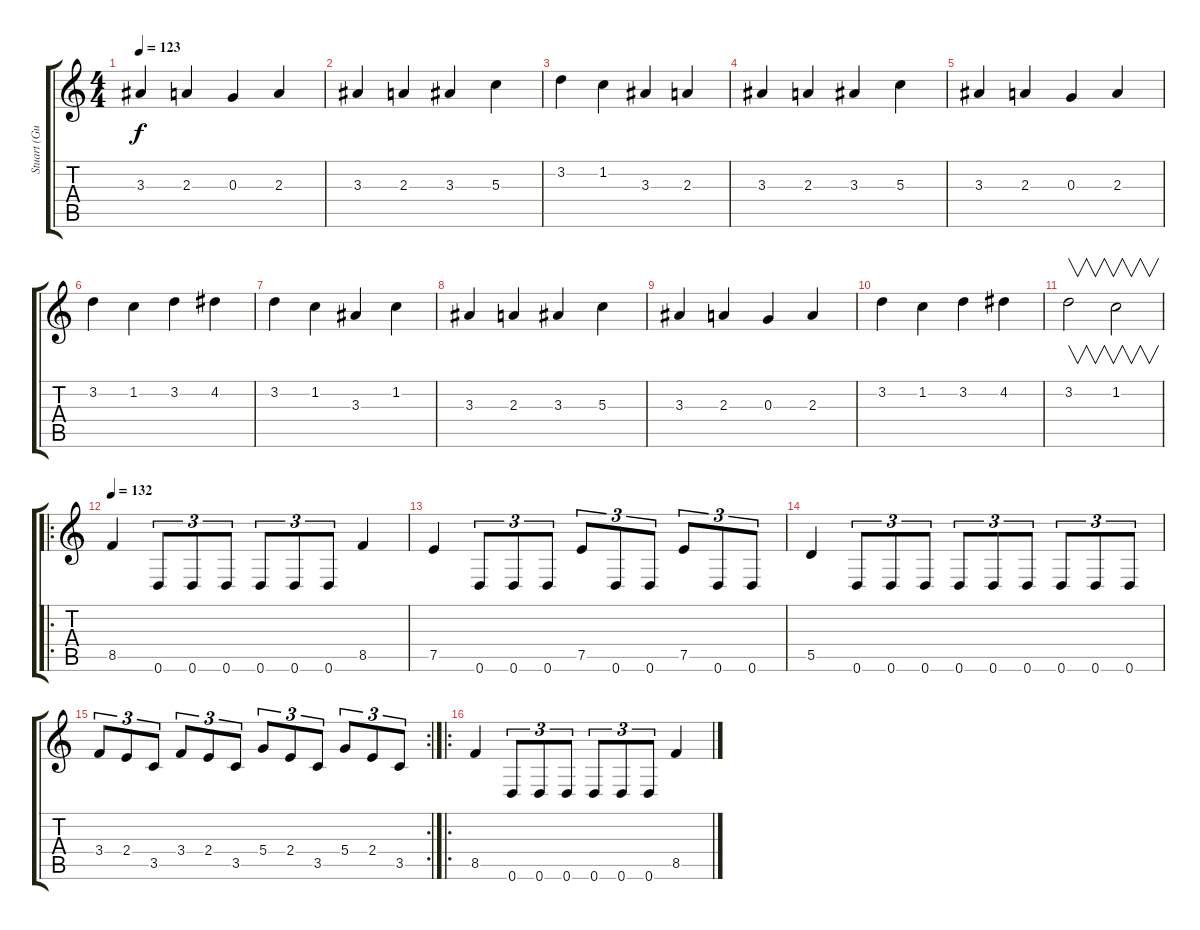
\track ("Stuart (Guitar)" "Stuart (Gu") {instrument distortionguitar}
\staff {score tabs}
\tuning (E4 B3 G3 D3 A2 D2) {hide}
\ts (4 4)
\tempo 123
\clef g2
\ks c
3.3.4{dy f} 2.3.4 0.3.4 2.3.4 |
3.3.4 2.3.4 3.3.4 5.3.4 |
3.2.4 1.2.4 3.3.4 2.3.4 |
3.3.4 2.3.4 3.3.4 5.3.4 |
3.3.4 2.3.4 0.3.4 2.3.4 |
3.2.4 1.2.4 3.2.4 4.2.4 |
3.2.4 1.2.4 3.3.4 1.2.4 |
3.3.4 2.3.4 3.3.4 5.3.4 |
3.3.4 2.3.4 0.3.4 2.3.4 |
3.2.4 1.2.4 3.2.4 4.2.4 |
3.2.2{v} 1.2.2{v} |
\ro
\tempo 132
8.5.4 0.6.8{tu (3 2)} 0.6.8{tu (3 2)} 0.6.8{tu (3 2)} 0.6.8{tu (3 2)} 0.6.8{tu (3 2)} 0.6.8{tu (3 2)} 8.5.4 |
7.5.4 0.6.8{tu (3 2)} 0.6.8{tu (3 2)} 0.6.8{tu (3 2)} 7.5.8{tu (3 2)} 0.6.8{tu (3 2)} 0.6.8{tu (3 2)} 7.5.8{tu (3 2)} 0.6.8{tu (3 2)} 0.6.8{tu (3 2)} |
5.5.4 0.6.8{tu (3 2)} 0.6.8{tu (3 2)} 0.6.8{tu (3 2)} 0.6.8{tu (3 2)} 0.6.8{tu (3 2)} 0.6.8{tu (3 2)} 0.6.8{tu (3 2)} 0.6.8{tu (3 2)} 0.6.8{tu (3 2)} |
\rc 2
3.4.8{tu (3 2)} 2.4.8{tu (3 2)} 3.5.8{tu (3 2)} 3.4.8{tu (3 2)} 2.4.8{tu (3 2)} 3.5.8{tu (3 2)} 5.4.8{tu (3 2)} 2.4.8{tu (3 2)} 3.5.8{tu (3 2)} 5.4.8{tu (3 2)} 2.4.8{tu (3 2)} 3.5.8{tu (3 2)} |
\ro
8.5.4 0.6.8{tu (3 2)} 0.6.8{tu (3 2)} 0.6.8{tu (3 2)} 0.6.8{tu (3 2)} 0.6.8{tu (3 2)} 0.6.8{tu (3 2)} 8.5.4
